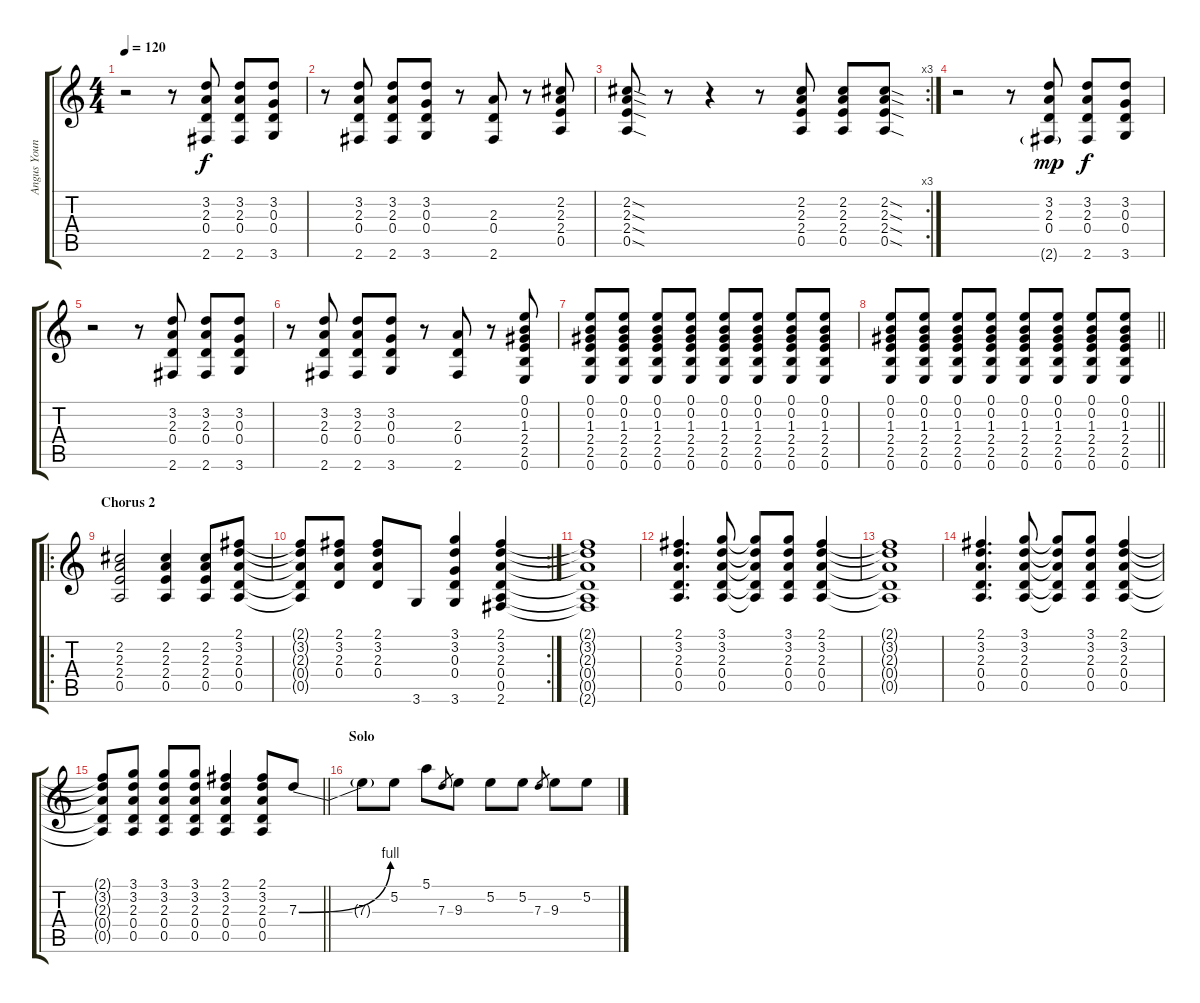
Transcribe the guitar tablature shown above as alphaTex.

\track ("Angus Young" "Angus Youn") {instrument distortionguitar bank 5}
\staff {score tabs}
\tuning (E4 B3 G3 D3 A2 E2) {hide}
\ts (4 4)
\tempo 120
\clef g2
\ks c
r.2{dy f} r.8 (3.2 2.3 0.4 2.6).8 (3.2 2.3 0.4 2.6).8 (3.2 0.3 0.4 3.6).8 |
r.8 (3.2 2.3 0.4 2.6).8 (3.2 2.3 0.4 2.6).8 (3.2 0.3 0.4 3.6).8 r.8 (2.3 0.4 2.6).8 r.8 (2.2 2.3 2.4 0.5).8 |
\rc 3
(2.2{sod} 2.3{sod} 2.4{sod} 0.5{sod}).8 r.8 r.4 r.8 (2.2 2.3 2.4 0.5).8 (2.2 2.3 2.4 0.5).8 (2.2{sod} 2.3{sod} 2.4{sod} 0.5{sod}).8 |
r.2 r.8 (3.2 2.3 0.4 2.6{g}).8{dy mp} (3.2 2.3 0.4 2.6).8{dy f} (3.2 0.3 0.4 3.6).8 |
r.2 r.8 (3.2 2.3 0.4 2.6).8 (3.2 2.3 0.4 2.6).8 (3.2 0.3 0.4 3.6).8 |
r.8 (3.2 2.3 0.4 2.6).8 (3.2 2.3 0.4 2.6).8 (3.2 0.3 0.4 3.6).8 r.8 (2.3 0.4 2.6).8 r.8 (0.1 0.2 1.3 2.4 2.5 0.6).8 |
(0.1 0.2 1.3 2.4 2.5 0.6).8 (0.1 0.2 1.3 2.4 2.5 0.6).8 (0.1 0.2 1.3 2.4 2.5 0.6).8 (0.1 0.2 1.3 2.4 2.5 0.6).8 (0.1 0.2 1.3 2.4 2.5 0.6).8 (0.1 0.2 1.3 2.4 2.5 0.6).8 (0.1 0.2 1.3 2.4 2.5 0.6).8 (0.1 0.2 1.3 2.4 2.5 0.6).8 |
\barLineRight lightlight
(0.1 0.2 1.3 2.4 2.5 0.6).8 (0.1 0.2 1.3 2.4 2.5 0.6).8 (0.1 0.2 1.3 2.4 2.5 0.6).8 (0.1 0.2 1.3 2.4 2.5 0.6).8 (0.1 0.2 1.3 2.4 2.5 0.6).8 (0.1 0.2 1.3 2.4 2.5 0.6).8 (0.1 0.2 1.3 2.4 2.5 0.6).8 (0.1 0.2 1.3 2.4 2.5 0.6).8 |
\ro
\section ("" "Chorus 2")
(2.2 2.3 2.4 0.5).2 (2.2 2.3 2.4 0.5).4 (2.2 2.3 2.4 0.5).8 (2.1 3.2 2.3 0.4 0.5).8 |
\rc 2
(2.1{t} 3.2{t} 2.3{t} 0.4{t} 0.5{t}).8 (2.1 3.2 2.3 0.4).8 (2.1 3.2 2.3 0.4).8 3.6.8 (3.1 3.2 0.3 0.4 3.6).4 (2.1 3.2 2.3 0.4 0.5 2.6).4 |
(2.1{t} 3.2{t} 2.3{t} 0.4{t} 0.5{t} 2.6{t}).1 |
(2.1 3.2 2.3 0.4 0.5).4{d} (3.1 3.2 2.3 0.4 0.5).8 (3.1{t} 3.2{t} 2.3{t} 0.4{t} 0.5{t}).8 (3.1 3.2 2.3 0.4 0.5).8 (2.1 3.2 2.3 0.4 0.5).4 |
(2.1{t} 3.2{t} 2.3{t} 0.4{t} 0.5{t}).1 |
(2.1 3.2 2.3 0.4 0.5).4{d} (3.1 3.2 2.3 0.4 0.5).8 (3.1{t} 3.2{t} 2.3{t} 0.4{t} 0.5{t}).8 (3.1 3.2 2.3 0.4 0.5).8 (2.1 3.2 2.3 0.4 0.5).4 |
\barLineRight lightlight
(2.1{t} 3.2{t} 2.3{t} 0.4{t} 0.5{t}).8 (3.1 3.2 2.3 0.4 0.5).8 (3.1 3.2 2.3 0.4 0.5).8 (3.1 3.2 2.3 0.4 0.5).8 (2.1 3.2 2.3 0.4 0.5).4 (2.1 3.2 2.3 0.4 0.5).8 7.3{be (bend 0 0 60 4)}.8 |
\section ("" "Solo")
7.3{t}.8 5.2.8 5.1.8 7.3.8{gr} 9.3.8 5.2.8 5.2.8 7.3.8{gr} 9.3.8 5.2.8
